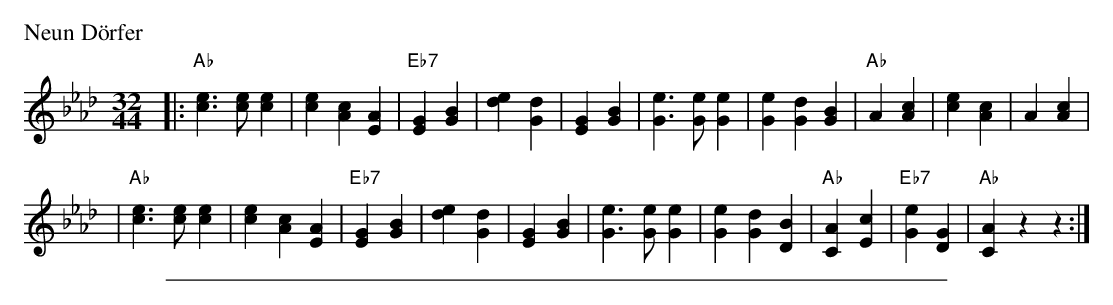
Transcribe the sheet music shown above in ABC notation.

X:1
P: Neun D\"orfer
M: 32/44
L: 1/8
K: Ab
|:"Ab"[e3c3] [ec] [e2c2] | [e2c2] [c2A2] [A2E2] \
| "Eb7"[G2E2] [B2G2] | [e2d2] [d2G2] | [G2E2] [B2G2] \
|  [e3G3] [eG] [e2G2] | [e2G2] [d2G2] [B2G2] \
| "Ab"A2 [c2A2] | [e2c2] [c2A2] | A2 [c2A2] |
| "Ab"[e3c3] [ec] [e2c2] | [e2c2] [c2A2] [A2E2] \
| "Eb7"[G2E2] [B2G2] | [e2d2] [d2G2] | [G2E2] [B2G2] \
|  [e3G3] [eG] [e2G2] | [e2G2] [d2G2] [B2D2] \
| "Ab"[A2C2] [c2E2] | "Eb7"[e2G2] [G2D2] | "Ab"[A2C2] z2 z2 :|
